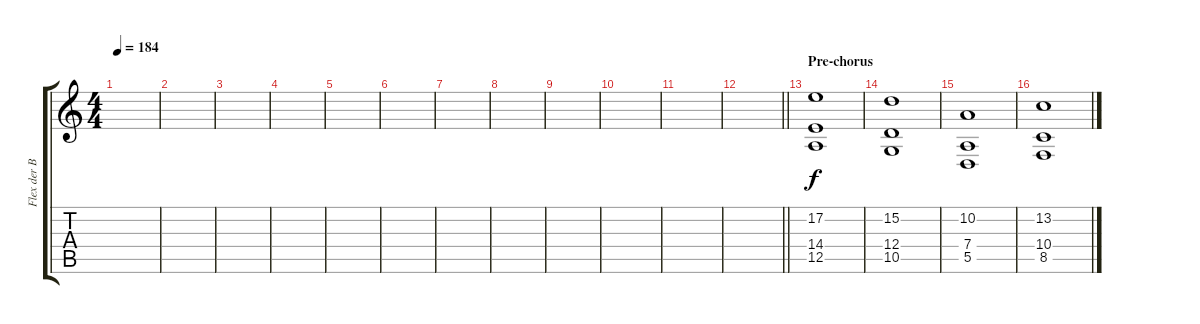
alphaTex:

\track ("Flex der Biegsame" "Flex der B") {instrument accordion}
\staff {score tabs}
\tuning (E4 B3 G3 D3 A2 E2) {hide}
\ts (4 4)
\tempo 184
\clef g2
\ks c
|
|
|
|
|
|
|
|
|
|
|
\barLineRight lightlight
|
\section ("" "Pre-chorus")
(17.2 14.4 12.5).1 |
(15.2 12.4 10.5).1 |
(10.2 7.4 5.5).1 |
(13.2 10.4 8.5).1
